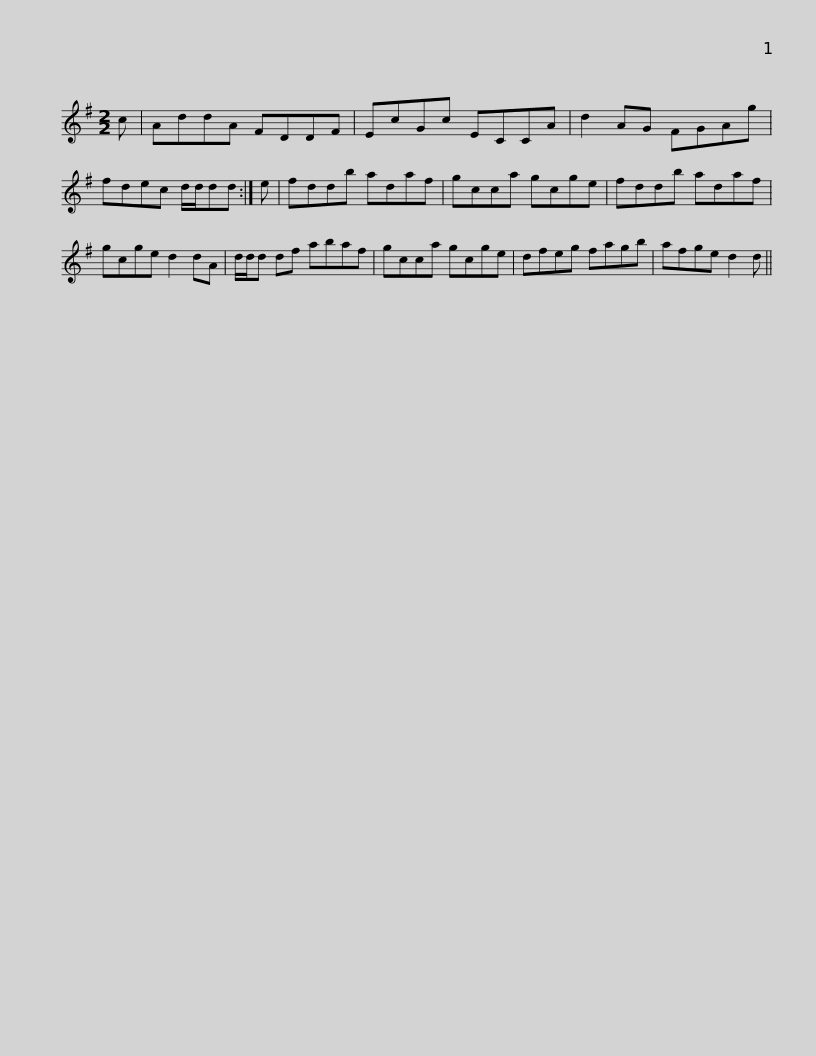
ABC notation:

X:1
L:1/8
M:2/2
I:linebreak $
K:G
V:1 treble
V:1
 c | AddA FDDF | EcGc ECCA | d2 AG FGAg | fdec d/d/dd :| %5
 e | fddb adaf |$ gcca gcge | fddb adaf | gcge d2 dA | %10
 d/d/d df abaf | gcca gcge |$ dfeg fagb | afge d2 d || %14
